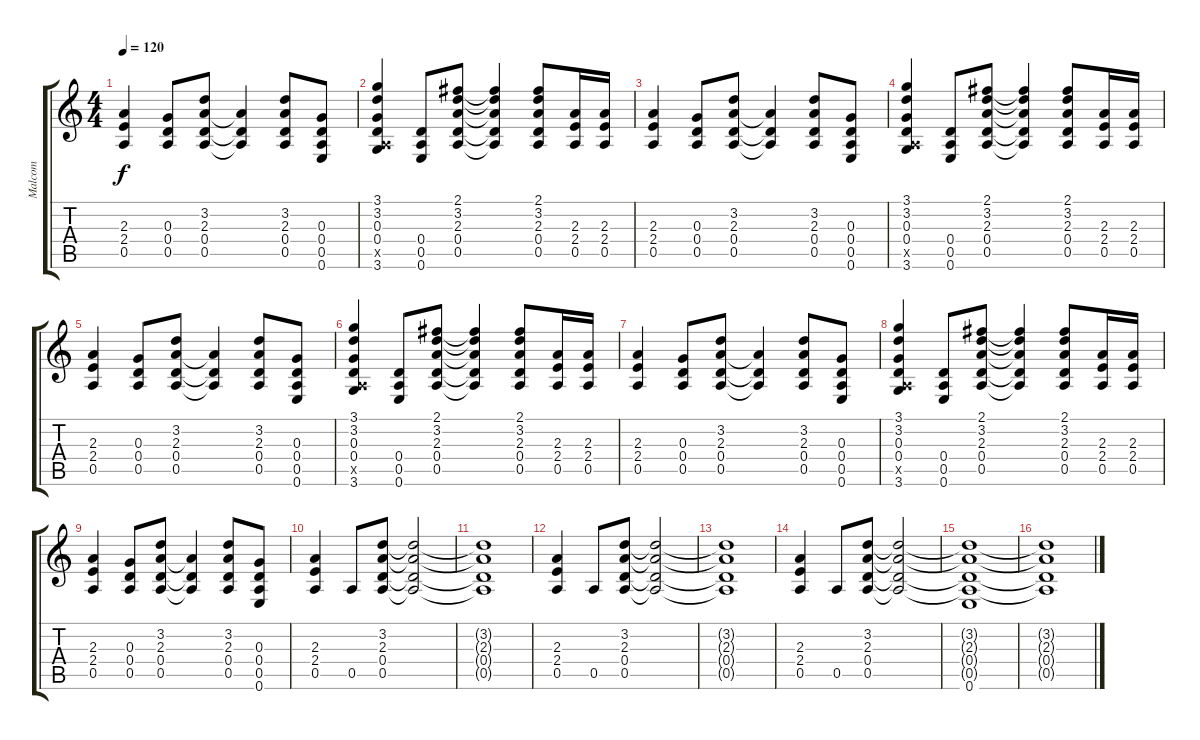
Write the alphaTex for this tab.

\track ("Malcom" "Malcom") {instrument overdrivenguitar}
\staff {score tabs}
\tuning (E4 B3 G3 D3 A2 E2) {hide}
\ts (4 4)
\tempo 120
\clef g2
\ks c
(2.3 2.4 0.5).4{dy f} (0.3 0.4 0.5).8 (3.2 2.3 0.4 0.5).8 (2.3{t} 0.4{t} 0.5{t}).4 (3.2 2.3 0.4 0.5).8 (0.3 0.4 0.5 0.6).8 |
(3.1 3.2 0.3 0.4 0.5{x} 3.6).4 (0.4 0.5 0.6).8 (2.1 3.2 2.3 0.4 0.5).8 (2.1{t} 3.2{t} 2.3{t} 0.4{t} 0.5{t}).4 (2.1 3.2 2.3 0.4 0.5).8 (2.3 2.4 0.5).16 (2.3 2.4 0.5).16 |
(2.3 2.4 0.5).4 (0.3 0.4 0.5).8 (3.2 2.3 0.4 0.5).8 (2.3{t} 0.4{t} 0.5{t}).4 (3.2 2.3 0.4 0.5).8 (0.3 0.4 0.5 0.6).8 |
(3.1 3.2 0.3 0.4 0.5{x} 3.6).4 (0.4 0.5 0.6).8 (2.1 3.2 2.3 0.4 0.5).8 (2.1{t} 3.2{t} 2.3{t} 0.4{t} 0.5{t}).4 (2.1 3.2 2.3 0.4 0.5).8 (2.3 2.4 0.5).16 (2.3 2.4 0.5).16 |
(2.3 2.4 0.5).4 (0.3 0.4 0.5).8 (3.2 2.3 0.4 0.5).8 (2.3{t} 0.4{t} 0.5{t}).4 (3.2 2.3 0.4 0.5).8 (0.3 0.4 0.5 0.6).8 |
(3.1 3.2 0.3 0.4 0.5{x} 3.6).4 (0.4 0.5 0.6).8 (2.1 3.2 2.3 0.4 0.5).8 (2.1{t} 3.2{t} 2.3{t} 0.4{t} 0.5{t}).4 (2.1 3.2 2.3 0.4 0.5).8 (2.3 2.4 0.5).16 (2.3 2.4 0.5).16 |
(2.3 2.4 0.5).4 (0.3 0.4 0.5).8 (3.2 2.3 0.4 0.5).8 (2.3{t} 0.4{t} 0.5{t}).4 (3.2 2.3 0.4 0.5).8 (0.3 0.4 0.5 0.6).8 |
(3.1 3.2 0.3 0.4 0.5{x} 3.6).4 (0.4 0.5 0.6).8 (2.1 3.2 2.3 0.4 0.5).8 (2.1{t} 3.2{t} 2.3{t} 0.4{t} 0.5{t}).4 (2.1 3.2 2.3 0.4 0.5).8 (2.3 2.4 0.5).16 (2.3 2.4 0.5).16 |
(2.3 2.4 0.5).4 (0.3 0.4 0.5).8 (3.2 2.3 0.4 0.5).8 (2.3{t} 0.4{t} 0.5{t}).4 (3.2 2.3 0.4 0.5).8 (0.3 0.4 0.5 0.6).8 |
(2.3 2.4 0.5).4 0.5.8 (3.2 2.3 0.4 0.5).8 (3.2{t} 2.3{t} 0.4{t} 0.5{t}).2 |
(3.2{t} 2.3{t} 0.4{t} 0.5{t}).1 |
(2.3 2.4 0.5).4 0.5.8 (3.2 2.3 0.4 0.5).8 (3.2{t} 2.3{t} 0.4{t} 0.5{t}).2 |
(3.2{t} 2.3{t} 0.4{t} 0.5{t}).1 |
(2.3 2.4 0.5).4 0.5.8 (3.2 2.3 0.4 0.5).8 (3.2{t} 2.3{t} 0.4{t} 0.5{t}).2 |
(3.2{t} 2.3{t} 0.4{t} 0.5{t} 0.6).1 |
(3.2{t} 2.3{t} 0.4{t} 0.5{t}).1
